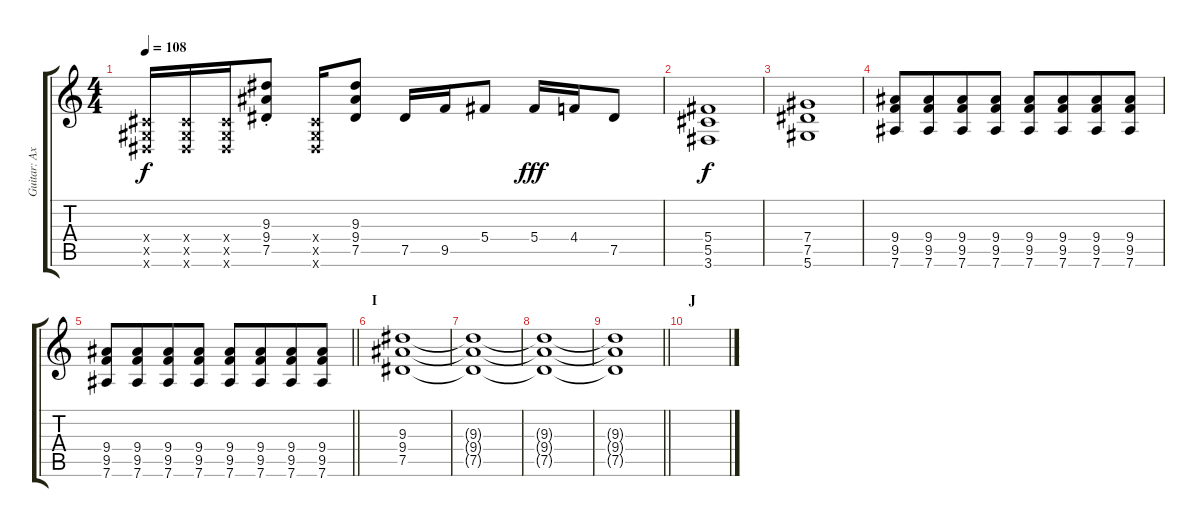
\track ("Guitar: Axel" "Guitar: Ax") {instrument distortionguitar}
\staff {score tabs}
\tuning (Eb4 Bb3 Gb3 Db3 Ab2 Eb2) {hide}
\ts (4 4)
\tempo 108
\clef g2
\ks c
(0.4{x} 0.5{x} 0.6{x}).16{dy f} (0.4{x} 0.5{x} 0.6{x}).16 (0.4{x} 0.5{x} 0.6{x}).16 (9.3{st} 9.4{st} 7.5{st}).8 (0.4{x} 0.5{x} 0.6{x}).16 (9.3 9.4 7.5).8 7.5.16 9.5.16 5.4.8 5.4.16{dy fff} 4.4.16 7.5.8 |
(5.4 5.5 3.6).1{dy f} |
(7.4 7.5 5.6).1 |
(9.4 9.5 7.6).8 (9.4 9.5 7.6).8{beam merge} (9.4 9.5 7.6).8 (9.4 9.5 7.6).8 (9.4 9.5 7.6).8 (9.4 9.5 7.6).8{beam merge} (9.4 9.5 7.6).8 (9.4 9.5 7.6).8 |
\barLineRight lightlight
(9.4 9.5 7.6).8 (9.4 9.5 7.6).8{beam merge} (9.4 9.5 7.6).8 (9.4 9.5 7.6).8 (9.4 9.5 7.6).8 (9.4 9.5 7.6).8{beam merge} (9.4 9.5 7.6).8 (9.4 9.5 7.6).8 |
\section ("" "I")
(9.3 9.4 7.5).1 |
(9.3{t} 9.4{t} 7.5{t}).1 |
(9.3{t} 9.4{t} 7.5{t}).1 |
\barLineRight lightlight
(9.3{t} 9.4{t} 7.5{t}).1 |
\section ("" "J")
